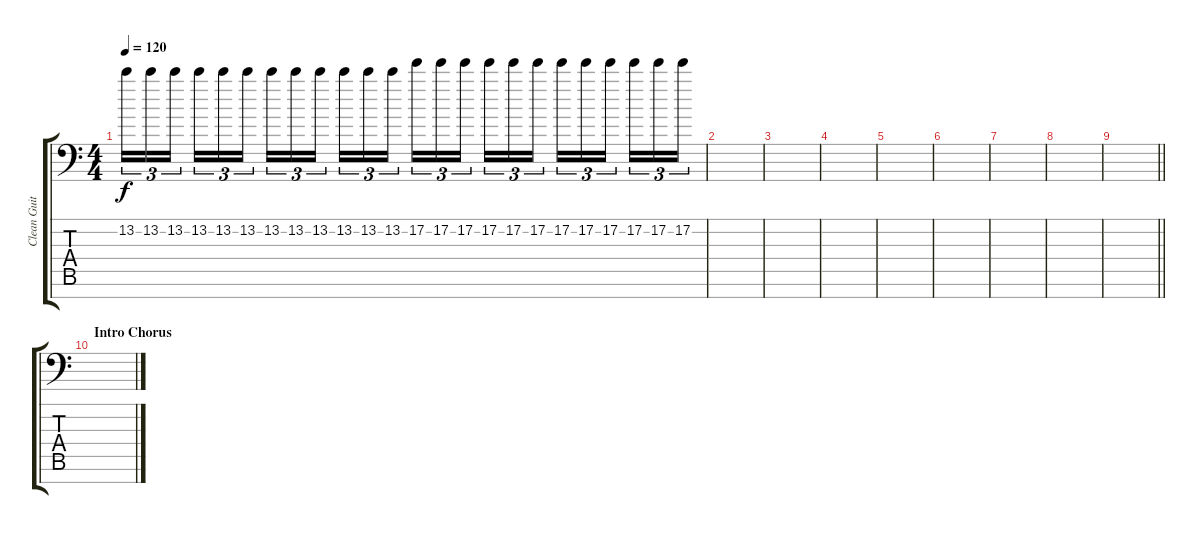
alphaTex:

\track ("Clean Guitar Heavy Reverb" "Clean Guit") {instrument electricguitarclean}
\staff {score tabs}
\tuning (E4 B3 G3 D3 A2 E2 C-1) {hide}
\ts (4 4)
\tempo 120
\clef f4
\ks c
13.2.16{tu (3 2) dy f} 13.2.16{tu (3 2)} 13.2.16{tu (3 2) beam splitsecondary} 13.2.16{tu (3 2)} 13.2.16{tu (3 2)} 13.2.16{tu (3 2)} 13.2.16{tu (3 2)} 13.2.16{tu (3 2)} 13.2.16{tu (3 2) beam splitsecondary} 13.2.16{tu (3 2)} 13.2.16{tu (3 2)} 13.2.16{tu (3 2)} 17.2.16{tu (3 2)} 17.2.16{tu (3 2)} 17.2.16{tu (3 2) beam splitsecondary} 17.2.16{tu (3 2)} 17.2.16{tu (3 2)} 17.2.16{tu (3 2)} 17.2.16{tu (3 2)} 17.2.16{tu (3 2)} 17.2.16{tu (3 2) beam splitsecondary} 17.2.16{tu (3 2)} 17.2.16{tu (3 2)} 17.2.16{tu (3 2)} |
|
|
|
|
|
|
|
\barLineRight lightlight
|
\section ("" "Intro Chorus")
